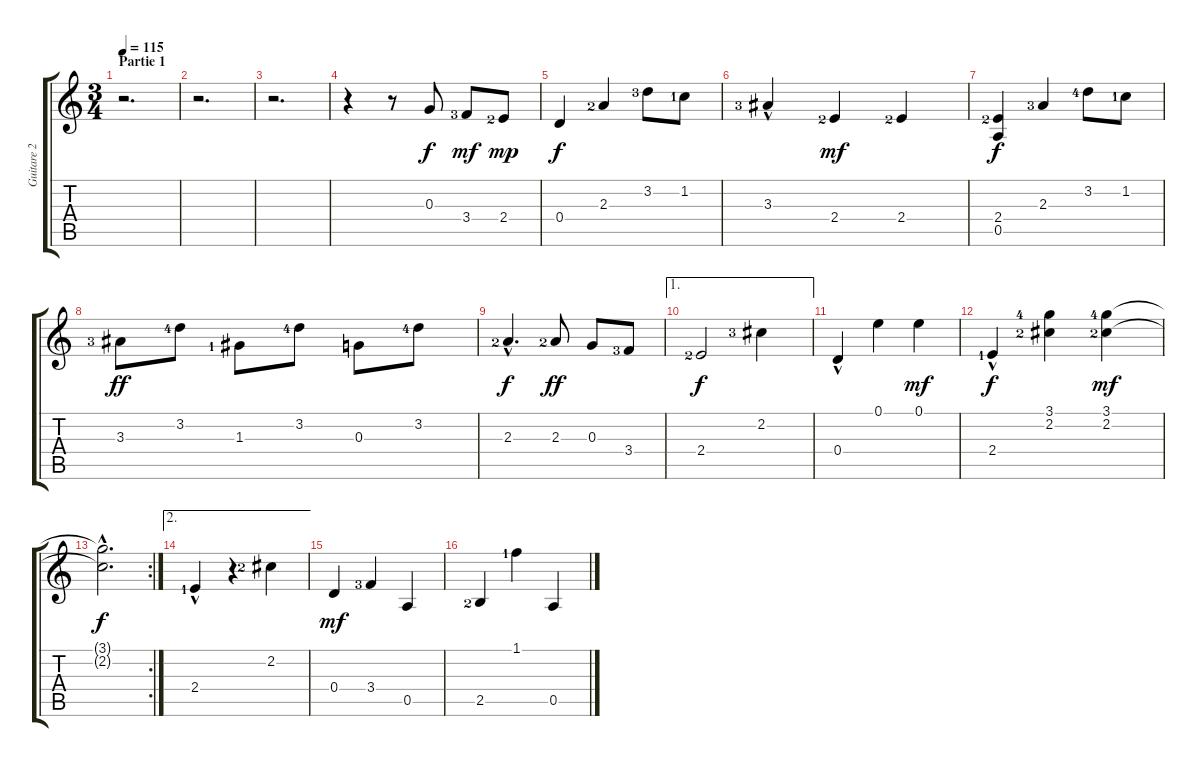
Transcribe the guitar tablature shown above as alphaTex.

\track ("Guitare 2" "Guitare 2") {instrument acousticguitarnylon}
\staff {score tabs}
\tuning (E4 B3 G3 D3 A2 E2) {hide}
\ts (3 4)
\section ("" "Partie 1")
\tempo 115
\clef g2
\ks c
r.2{d dy f instrument acousticguitarnylon} |
r.2{d} |
r.2{d} |
r.4 r.8 0.3.8 3.4{lf 4}.8{dy mf} 2.4{lf 3}.8{dy mp} |
0.4.4{dy f} 2.3{lf 3}.4 3.2{lf 4}.8 1.2{lf 2}.8 |
3.3{hac lf 4}.4 2.4{lf 3}.4{dy mf} 2.4{lf 3}.4 |
(2.4{lf 3} 0.5).4{dy f} 2.3{lf 4}.4 3.2{lf 5}.8 1.2{lf 2}.8 |
3.3{lf 4}.8{dy ff} 3.2{lf 5}.8 1.3{lf 2}.8 3.2{lf 5}.8 0.3.8 3.2{lf 5}.8 |
2.3{hac lf 3}.4{d dy f} 2.3{lf 3}.8{dy ff} 0.3.8 3.4{lf 4}.8 |
\ae 1
2.4{lf 3}.2{dy f} 2.2{lf 4}.4 |
0.4{hac}.4 0.1.4 0.1.4{dy mf} |
2.4{hac lf 2}.4{dy f} (3.1{lf 5} 2.2{lf 3}).4 (3.1{lf 5} 2.2{lf 3}).4{dy mf} |
\rc 2
(3.1{hac t} 2.2{hac t}).2{d dy f} |
\ae 2
2.4{hac lf 2}.4 r.4 2.2{lf 3}.4 |
0.4.4{dy mf} 3.4{lf 4}.4 0.5.4 |
2.5{lf 3}.4 1.1{lf 2}.4 0.5.4
